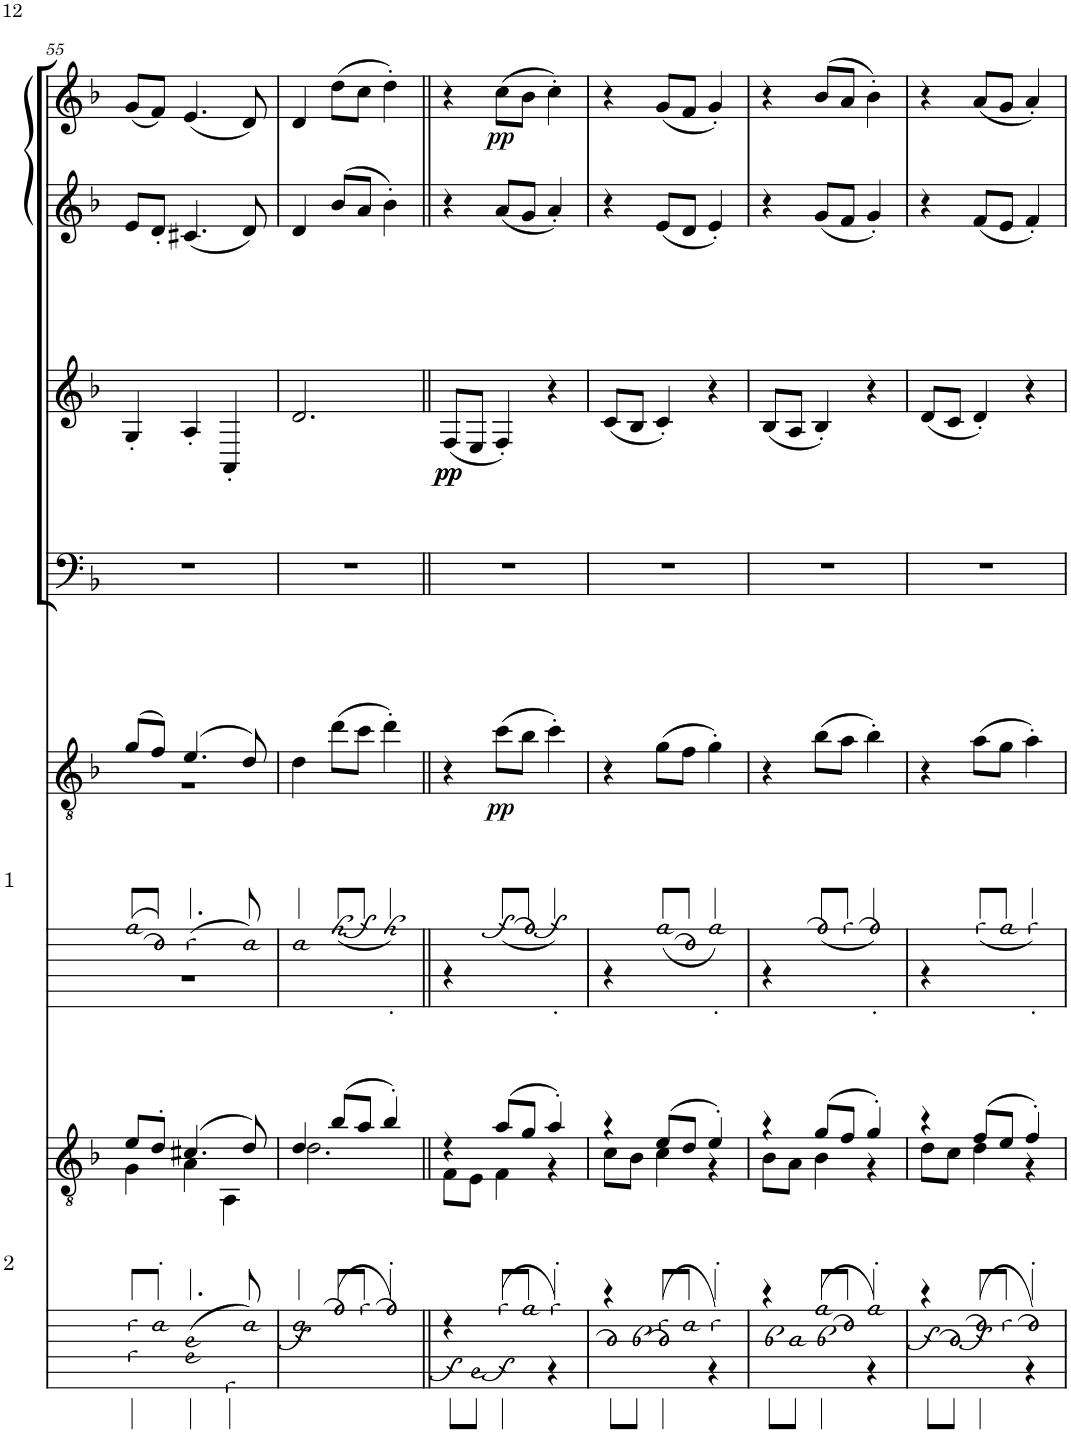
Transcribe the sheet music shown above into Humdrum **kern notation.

**kern	**kern	**kern	**kern	**dynam	**kern	**kern	**dynam	**kern	**kern	**dynam
*part6	*part6	*part5	*part5	*part5	*part4	*part3	*part3	*part2	*part1	*part1
*staff8	*staff7	*staff6	*staff5	*staff5/6	*staff4	*staff3	*staff3	*staff2	*staff1	*staff1
*I"2	*	*I"1	*	*	*I"Basso  e Continuo	*I"Viola	*	*I"Violino 2	*I"Violino 1	*
*	*	*	*	*	*	*I'Vla	*	*I'Vln	*I'Vln	*
!!LO:PB:g=z
*	*clefGv2	*	*clefGv2	*	*clefF4	*clefG2	*	*clefG2	*clefG2	*
*k[b-]	*k[b-]	*k[b-]	*k[b-]	*	*k[b-]	*k[b-]	*	*k[b-]	*k[b-]	*
*M3/4	*M3/4	*M3/4	*M3/4	*	*M3/4	*M3/4	*	*M3/4	*M3/4	*
=55	=55	=55	=55	=55	=55	=55	=55	=55	=55	=55
*^	*^	*^	*^	*	*	*	*	*	*	*
8e/L	4G\	8e/L	4G\	8g/L	2.r	(8g/L	2.r	.	2.r	4G'/	.	8e/L	(8g/L	.
8d'/J	.	8d'/J	.	8f/J	.	8f/J)	.	.	.	.	.	8d'/J	8f/J)	.
4.c#X/	4A\	(4.c#X/	4A\	4.e/	.	(4.e/	.	.	.	4A'/	.	(4.c#X/	(4.e/	.
.	4AA\	.	4AA\	.	.	.	.	.	.	4AA'/	.	.	.	.
8d/	.	8d/)	.	8d/	.	8d/)	.	.	.	.	.	8d/)	8d/)	.
*	*	*	*	*v	*v	*	*	*	*	*	*	*	*	*
*	*	*	*	*	*v	*v	*	*	*	*	*	*	*
=56	=56	=56	=56	=56	=56	=56	=56	=56	=56	=56	=56	=56
4d/	2.d	4d/	2.d\	4d/	4d\	.	2.r	2.d/	.	4d/	4d/	.
8b-/L	.	(8b-/L	.	8dd/L	(8dd\L	.	.	.	.	(8b-/L	(8dd\L	.
8a/J	.	8a/J	.	8cc/J	8cc\J	.	.	.	.	8a/J	8cc\J	.
4b-'/	.	4b-'/)	.	4dd'/	4dd'\)	.	.	.	.	4b-'\)	4dd'\)	.
=57||	=57||	=57||	=57||	=57||	=57||	=57||	=57||	=57||	=57||	=57||	=57||	=57||
!	!	!	!	!	!	!	!	!	!LO:DY:b	!	!	!
!	!	!	!	!	!	!	!	!	!LO:DY:n=1:b	!	!	!
4r	8F\L	4r	8F\L	4r	4r	.	2.r	(8F/L	pp pp	4r	4r	.
.	8E\J	.	8E\J	.	.	.	.	8E/J	.	.	.	.
!	!	!	!	!	!	!LO:DY:b	!	!	!	!	!	!LO:DY:b
8a/L	4F\	(8a/L	4F\	8cc/L	(8cc\L	pp	.	4F'/)	.	(8a/L	(8cc\L	pp
8g/J	.	8g/J	.	8b-/J	8b-\J	.	.	.	.	8g/J	8b-\J	.
4a'/	4r	4a'/)	4r	4cc'/	4cc'\)	.	.	4r	.	4a'/)	4cc'\)	.
=58	=58	=58	=58	=58	=58	=58	=58	=58	=58	=58	=58	=58
4r	8c\L	4r	8c\L	4r	4r	.	2.r	(8c/L	.	4r	4r	.
.	8B-\J	.	8B-\J	.	.	.	.	8B-/J	.	.	.	.
8e/L	4c\	(8e/L	4c\	8g/L	(8g\L	.	.	4c'/)	.	(8e/L	(8g/L	.
8d/J	.	8d/J	.	8f/J	8f\J	.	.	.	.	8d/J	8f/J	.
4e'/	4r	4e'/)	4r	4g'/	4g'\)	.	.	4r	.	4e'/)	4g'/)	.
=59	=59	=59	=59	=59	=59	=59	=59	=59	=59	=59	=59	=59
4r	8B-\L	4r	8B-\L	4r	4r	.	2.r	(8B-/L	.	4r	4r	.
.	8A\J	.	8A\J	.	.	.	.	8A/J	.	.	.	.
8g/L	4B-\	(8g/L	4B-\	8b-/L	(8b-\L	.	.	4B-'/)	.	(8g/L	(8b-/L	.
8f/J	.	8f/J	.	8a/J	8a\J	.	.	.	.	8f/J	8a/J	.
4g'/	4r	4g'/)	4r	4b-'/	4b-'\)	.	.	4r	.	4g'/)	4b-'\)	.
=60	=60	=60	=60	=60	=60	=60	=60	=60	=60	=60	=60	=60
4r	8d\L	4r	8d\L	4r	4r	.	2.r	(8d/L	.	4r	4r	.
.	8c\J	.	8c\J	.	.	.	.	8c/J	.	.	.	.
8f/L	4d\	(8f/L	4d\	8a/L	(8a\L	.	.	4d'/)	.	(8f/L	(8a/L	.
8e/J	.	8e/J	.	8g/J	8g\J	.	.	.	.	8e/J	8g/J	.
4f'/	4r	4f'/)	4r	4a'/	4a'\)	.	.	4r	.	4f'/)	4a'/)	.
*v	*v	*	*	*	*	*	*	*	*	*	*	*
*	*v	*v	*	*	*	*	*	*	*	*	*
=	=	=	=	=	=	=	=	=	=	=
*-	*-	*-	*-	*-	*-	*-	*-	*-	*-	*-
